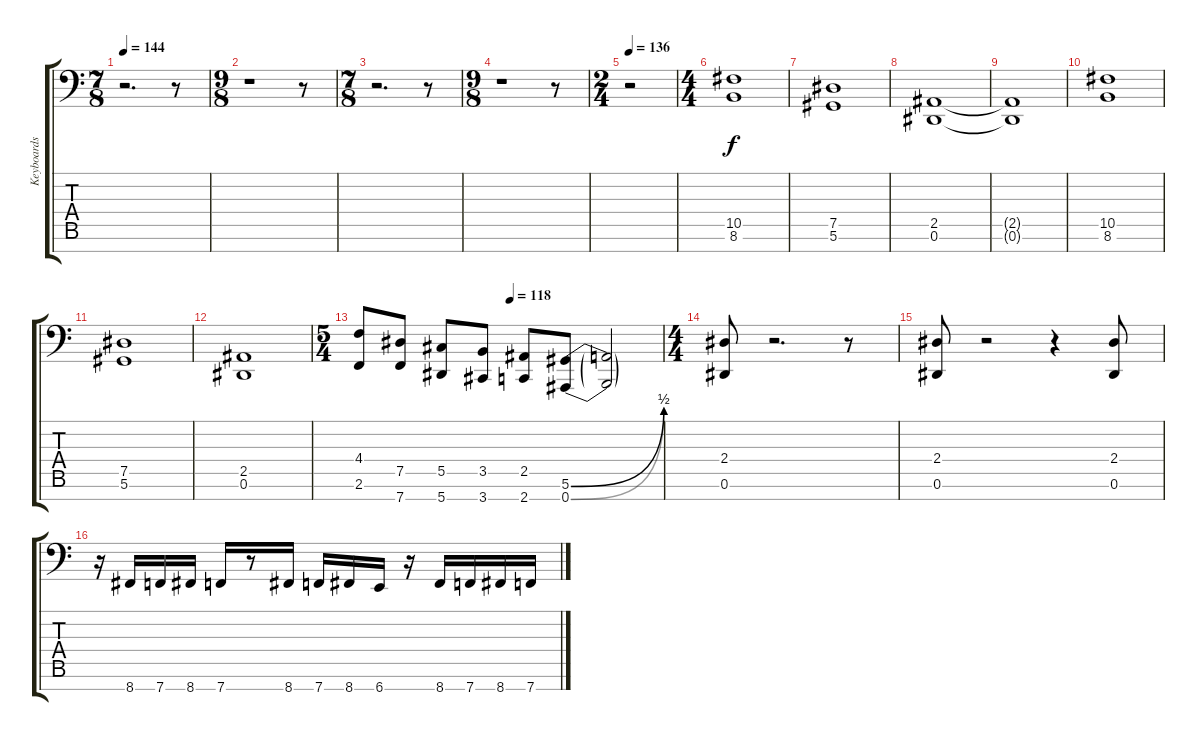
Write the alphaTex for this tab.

\track ("Keyboards" "Keyboards") {instrument lead2sawtooth bank 255}
\staff {score tabs}
\tuning (Eb4 Bb3 Gb3 Db3 Ab2 Eb2 Bb1) {hide}
\ts (7 8)
\tempo 144
\clef f4
\ks c
r.2{d dy f} r.8 |
\ts (9 8)
r.1 r.8 |
\ts (7 8)
r.2{d} r.8 |
\ts (9 8)
r.1 r.8 |
\ts (2 4)
\tempo 136
r.2 |
\ts (4 4)
(10.5 8.6).1{volume 13} |
(7.5 5.6).1 |
(2.5 0.6).1 |
(2.5{t} 0.6{t}).1 |
(10.5 8.6).1 |
(7.5 5.6).1 |
(2.5 0.6).1 |
\ts (5 4)
\tempo (118 0.5)
(4.4 2.6).8 (7.5 7.7).8 (5.5 5.7).8 (3.5 3.7).8 (2.5 2.7).8 (5.6{be (bend 0 0 60 2)} 0.7{be (bend 0 0 60 2)}).8 (5.6{t} 0.7{t}).2 |
\ts (4 4)
(2.4 0.6).8 r.2{d} r.8 |
(2.4 0.6).8 r.2 r.4 (2.4 0.6).8 |
r.16 8.7.16 7.7.16 8.7.16 7.7.16 r.8 8.7.16 7.7.16 8.7.16 6.7.16 r.16 8.7.16 7.7.16 8.7.16 7.7.16
